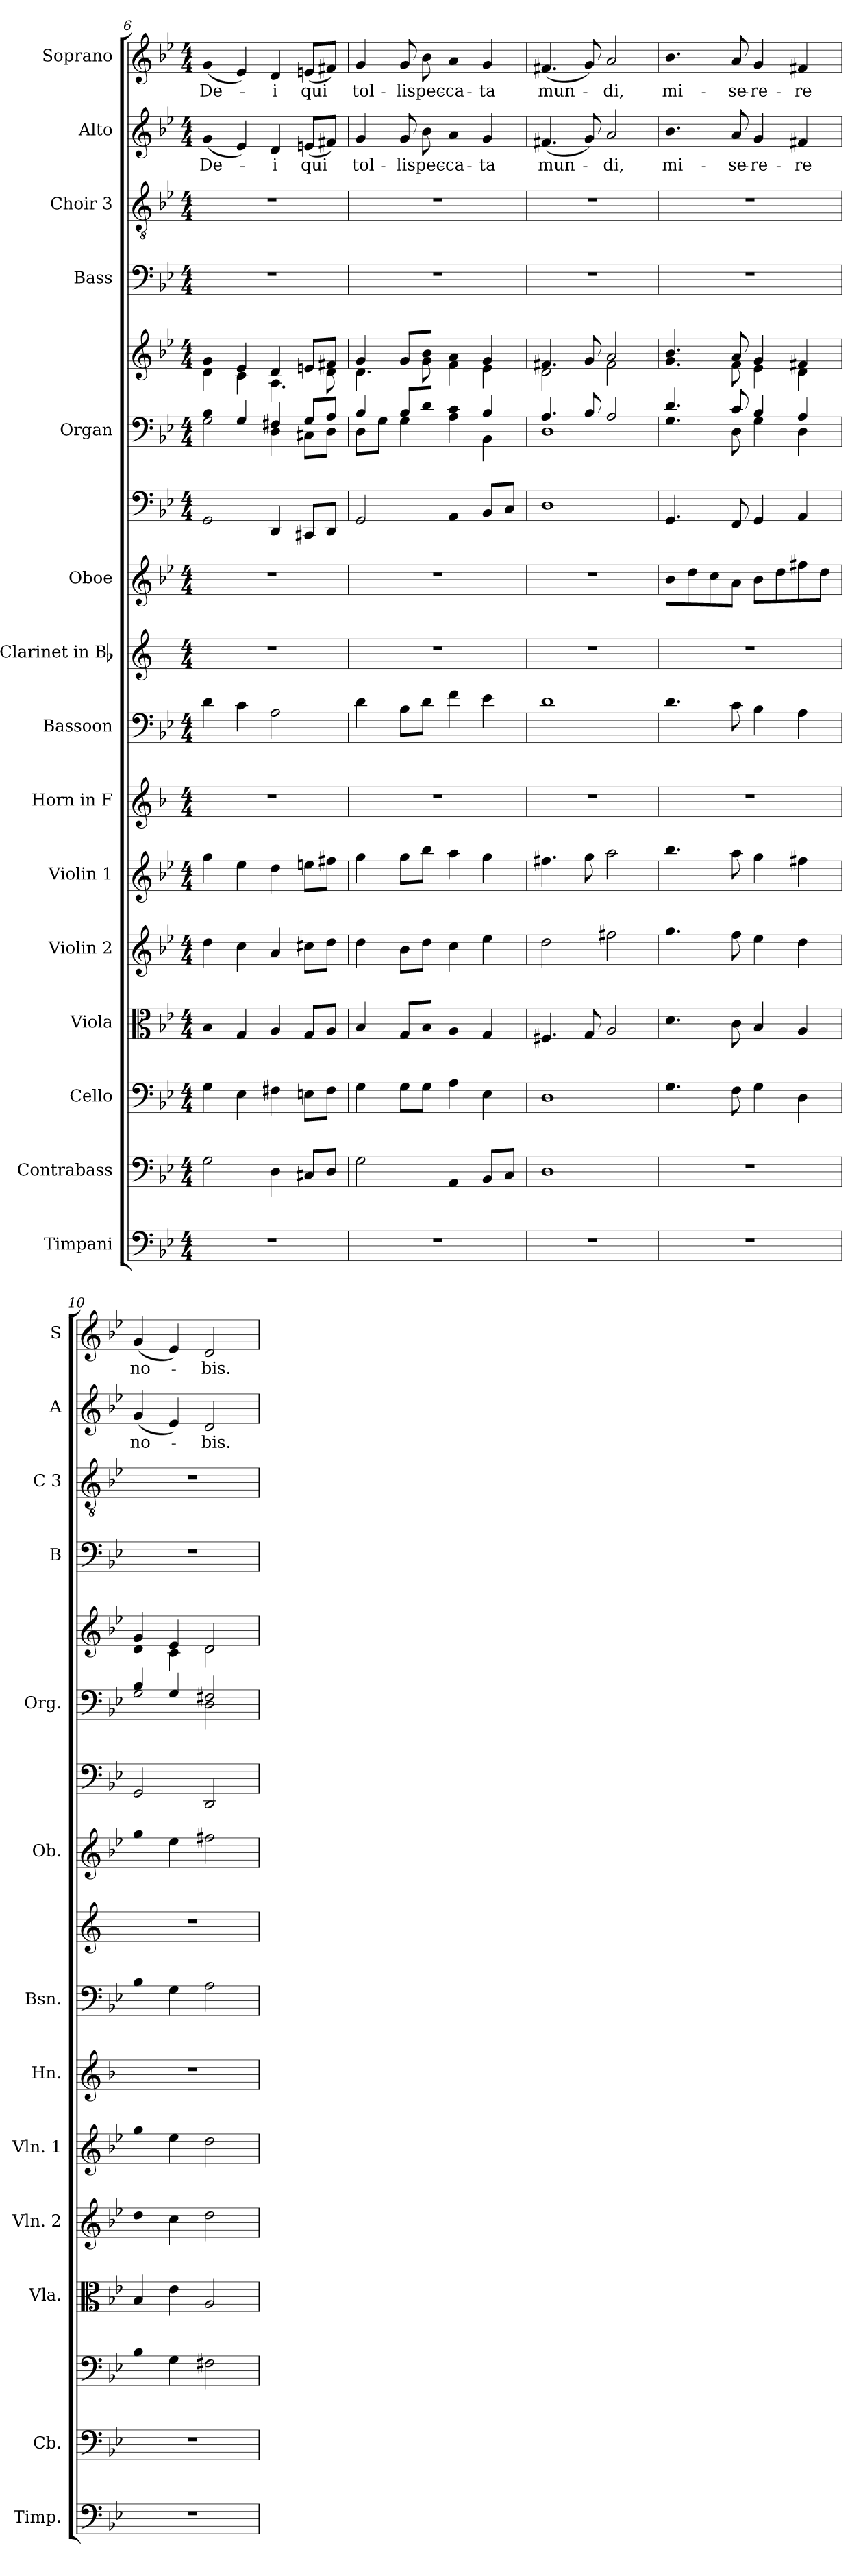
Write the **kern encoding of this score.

**kern	**kern	**kern	**kern	**kern	**kern	**kern	**kern	**kern	**kern	**kern	**kern	**kern	**kern	**kern	**kern	**text	**kern	**text
*part16	*part15	*part14	*part13	*part12	*part11	*part10	*part9	*part8	*part7	*part6	*part5	*part5	*part4	*part3	*part2	*part2	*part1	*part1
*staff17	*staff16	*staff15	*staff14	*staff13	*staff12	*staff11	*staff10	*staff9	*staff8	*staff7	*staff6	*staff5	*staff4	*staff3	*staff2	*staff2	*staff1	*staff1
*I"Timpani	*I"Contrabass	*I"Cello	*I"Viola	*I"Violin 2	*I"Violin 1	*I"Horn in F	*I"Bassoon	*I"Clarinet in Bb	*I"Oboe	*	*I"Organ	*	*I"Bass	*I"Choir 3	*I"Alto	*	*I"Soprano	*
*I'Timp.	*I'Cb.	*	*I'Vla.	*I'Vln. 2	*I'Vln. 1	*I'Hn.	*I'Bsn.	*	*I'Ob.	*	*I'Org.	*	*I'B	*I'C 3	*I'A	*	*I'S	*
*clefF4	*clefF4	*clefF4	*clefC3	*clefG2	*clefG2	*clefG2	*clefF4	*clefG2	*clefG2	*clefF4	*clefF4	*clefG2	*clefF4	*clefGv2	*clefG2	*	*clefG2	*
*	*ITrd7c12	*	*	*	*	*ITrd4c7	*	*ITrd1c2	*	*	*	*	*	*	*	*	*	*
*k[b-e-]	*k[b-e-]	*k[b-e-]	*k[b-e-]	*k[b-e-]	*k[b-e-]	*k[b-e-]	*k[b-e-]	*k[b-e-]	*k[b-e-]	*k[b-e-]	*k[b-e-]	*k[b-e-]	*k[b-e-]	*k[b-e-]	*k[b-e-]	*	*k[b-e-]	*
*g:	*g:	*g:	*g:	*g:	*g:	*g:	*g:	*g:	*g:	*g:	*g:	*g:	*g:	*g:	*g:	*	*g:	*
*M4/4	*M4/4	*M4/4	*M4/4	*M4/4	*M4/4	*M4/4	*M4/4	*M4/4	*M4/4	*M4/4	*M4/4	*M4/4	*M4/4	*M4/4	*M4/4	*	*M4/4	*
=6	=6	=6	=6	=6	=6	=6	=6	=6	=6	=6	=6	=6	=6	=6	=6	=6	=6	=6
*	*	*	*	*	*	*	*	*	*	*	*^	*^	*	*	*	*	*	*
!	!	!	!	!	!	!	!	!	!	!	!	!	!	!	!	!	!	!LO:LY:b	!	!LO:LY:b
1r	2GG\	4G\	4B-/	4dd\	4gg\	1r	4d\	1r	1r	2GG/	4B-/	2G\	4g/	4d\	1r	1r	(<4g/	De-	(<4g/	De-
.	.	4E-\	4G/	4cc\	4ee-\	.	4c\	.	.	.	4G/	.	4e-/	4c\	.	.	4e-/)	.	4e-/)	.
!	!	!	!	!	!	!	!	!	!	!	!	!	!	!	!	!	!	!LO:LY:b	!	!LO:LY:b
.	4DD\	4F#X\	4A/	4a/	4dd\	.	2A\	.	.	4DD/	4F#X/	4D\	4d/	4.A\	.	.	4d/	-i	4d/	-i
!	!	!	!	!	!	!	!	!	!	!	!	!	!	!	!	!	!	!LO:LY:b	!	!LO:LY:b
.	8CC#X/L	8En\L	8G/L	8cc#X\L	8een\L	.	.	.	.	8CC#X/L	8G/L	8C#X\L	8en/L	.	.	.	(<8en/L	qui	(<8en/L	qui
.	8DD/J	8F#\J	8A/J	8dd\J	8ff#X\J	.	.	.	.	8DD/J	8A/J	8D\J	8f#X/J	8d\	.	.	8f#X/J)	.	8f#X/J)	.
=7	=7	=7	=7	=7	=7	=7	=7	=7	=7	=7	=7	=7	=7	=7	=7	=7	=7	=7	=7	=7
!	!	!	!	!	!	!	!	!	!	!	!	!	!	!	!	!	!	!LO:LY:b	!	!LO:LY:b
1r	2GG\	4G\	4B-/	4dd\	4gg\	1r	4d\	1r	1r	2GG/	4B-/	8D\L	4g/	4.d\	1r	1r	4g/	tol-	4g/	tol-
.	.	.	.	.	.	.	.	.	.	.	.	8G\J	.	.	.	.	.	.	.	.
!	!	!	!	!	!	!	!	!	!	!	!	!	!	!	!	!	!	!LO:LY:b	!	!LO:LY:b
.	.	8G\L	8G/L	8b-\L	8gg\L	.	8B-\L	.	.	.	8B-/L	4G\	8g/L	.	.	.	8g/	-lis	8g/	-lis
!	!	!	!	!	!	!	!	!	!	!	!	!	!	!	!	!	!	!LO:LY:b	!	!LO:LY:b
.	.	8G\J	8B-/J	8dd\J	8bb-\J	.	8d\J	.	.	.	8d/J	.	8b-/J	8g\	.	.	8b-\	pec-	8b-\	pec-
!	!	!	!	!	!	!	!	!	!	!	!	!	!	!	!	!	!	!LO:LY:b	!	!LO:LY:b
.	4AAA/	4A\	4A/	4cc\	4aa\	.	4f\	.	.	4AA/	4c/	4A\	4a/	4f\	.	.	4a/	-ca-	4a/	-ca-
!	!	!	!	!	!	!	!	!	!	!	!	!	!	!	!	!	!	!LO:LY:b	!	!LO:LY:b
.	8BBB-/L	4E-\	4G/	4ee-\	4gg\	.	4e-\	.	.	8BB-/L	4B-/	4BB-\	4g/	4e-\	.	.	4g/	-ta	4g/	-ta
.	8CC/J	.	.	.	.	.	.	.	.	8C/J	.	.	.	.	.	.	.	.	.	.
!!LO:PB:g=z
=8	=8	=8	=8	=8	=8	=8	=8	=8	=8	=8	=8	=8	=8	=8	=8	=8	=8	=8	=8	=8
!	!	!	!	!	!	!	!	!	!	!	!	!	!	!	!	!	!	!LO:LY:b	!	!LO:LY:b
1r	1DD	1D	4.F#X/	2dd\	4.ff#X\	1r	1d	1r	1r	1D	4.A/	1D	4.f#X/	2d\	1r	1r	(<4.f#X/	mun-	(<4.f#X/	mun-
.	.	.	8G/	.	8gg\	.	.	.	.	.	8B-/	.	8g/	.	.	.	8g/)	.	8g/)	.
!	!	!	!	!	!	!	!	!	!	!	!	!	!	!	!	!	!	!LO:LY:b	!	!LO:LY:b
.	.	.	2A/	2ff#X\	2aa\	.	.	.	.	.	2A/	.	2a/	2f#\	.	.	2a/	-di,	2a/	-di,
=9	=9	=9	=9	=9	=9	=9	=9	=9	=9	=9	=9	=9	=9	=9	=9	=9	=9	=9	=9	=9
!	!	!	!	!	!	!	!	!	!	!	!	!	!	!	!	!	!	!LO:LY:b	!	!LO:LY:b
1r	1r	4.G\	4.d\	4.gg\	4.bb-\	1r	4.d\	1r	8b-\L	4.GG/	4.d/	4.G\	4.b-/	4.g\	1r	1r	4.b-\	mi-	4.b-\	mi-
.	.	.	.	.	.	.	.	.	8dd\	.	.	.	.	.	.	.	.	.	.	.
.	.	.	.	.	.	.	.	.	8cc\	.	.	.	.	.	.	.	.	.	.	.
!	!	!	!	!	!	!	!	!	!	!	!	!	!	!	!	!	!	!LO:LY:b	!	!LO:LY:b
.	.	8F\	8c\	8ff\	8aa\	.	8c\	.	8a\J	8FF/	8c/	8D\	8a/	8f\	.	.	8a/	-se-	8a/	-se-
!	!	!	!	!	!	!	!	!	!	!	!	!	!	!	!	!	!	!LO:LY:b	!	!LO:LY:b
.	.	4G\	4B-/	4ee-\	4gg\	.	4B-\	.	8b-\L	4GG/	4B-/	4G\	4g/	4e-\	.	.	4g/	-re-	4g/	-re-
.	.	.	.	.	.	.	.	.	8dd\	.	.	.	.	.	.	.	.	.	.	.
!	!	!	!	!	!	!	!	!	!	!	!	!	!	!	!	!	!	!LO:LY:b	!	!LO:LY:b
.	.	4D\	4A/	4dd\	4ff#X\	.	4A\	.	8ff#X\	4AA/	4A/	4D\	4f#X/	4d\	.	.	4f#X/	-re	4f#X/	-re
.	.	.	.	.	.	.	.	.	8dd\J	.	.	.	.	.	.	.	.	.	.	.
=10	=10	=10	=10	=10	=10	=10	=10	=10	=10	=10	=10	=10	=10	=10	=10	=10	=10	=10	=10	=10
!	!	!	!	!	!	!	!	!	!	!	!	!	!	!	!	!	!	!LO:LY:b	!	!LO:LY:b
1r	1r	4B-\	4B-/	4dd\	4gg\	1r	4B-\	1r	4gg\	2GG/	4B-/	2G\	4g/	4d\	1r	1r	(<4g/	no-	(<4g/	no-
.	.	4G\	4e-\	4cc\	4ee-\	.	4G\	.	4ee-\	.	4G/	.	4e-/	4c\	.	.	4e-/)	.	4e-/)	.
!	!	!	!	!	!	!	!	!	!	!	!	!	!	!	!	!	!	!LO:LY:b	!	!LO:LY:b
.	.	2F#X\	2A/	2dd\	2dd\	.	2A\	.	2ff#X\	2DD/	2F#X/	2D\	2d/	2d\	.	.	2d/	-bis.	2d/	-bis.
*	*	*	*	*	*	*	*	*	*	*	*v	*v	*	*	*	*	*	*	*	*
*	*	*	*	*	*	*	*	*	*	*	*	*v	*v	*	*	*	*	*	*
=	=	=	=	=	=	=	=	=	=	=	=	=	=	=	=	=	=	=
*-	*-	*-	*-	*-	*-	*-	*-	*-	*-	*-	*-	*-	*-	*-	*-	*-	*-	*-
